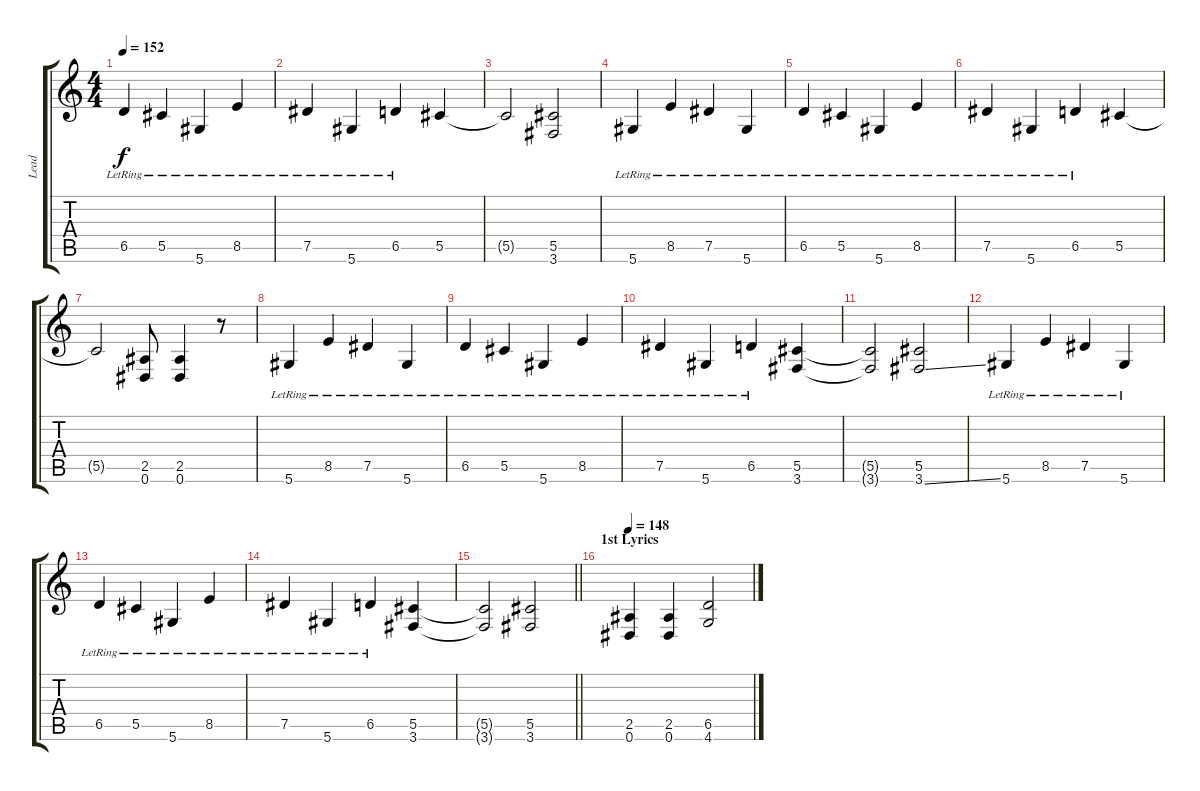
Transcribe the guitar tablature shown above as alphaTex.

\track ("Lead" "Lead") {instrument overdrivenguitar}
\staff {score tabs}
\tuning (Eb4 Bb3 Gb3 Db3 Ab2 Eb2) {hide}
\ts (4 4)
\tempo 152
\clef g2
\ks c
6.5{lr}.4{dy f} 5.5{lr}.4 5.6{lr}.4 8.5{lr}.4 |
7.5{lr}.4 5.6{lr}.4 6.5{lr}.4 5.5.4 |
5.5{t}.2 (5.5 3.6).2 |
5.6{lr}.4 8.5{lr}.4 7.5{lr}.4 5.6{lr}.4 |
6.5{lr}.4 5.5{lr}.4 5.6{lr}.4 8.5{lr}.4 |
7.5{lr}.4 5.6{lr}.4 6.5{lr}.4 5.5.4 |
5.5{t}.2 (2.5 0.6).8 (2.5 0.6).4 r.8 |
5.6{lr}.4 8.5{lr}.4 7.5{lr}.4 5.6{lr}.4 |
6.5{lr}.4 5.5{lr}.4 5.6{lr}.4 8.5{lr}.4 |
7.5{lr}.4 5.6{lr}.4 6.5{lr}.4 (5.5 3.6).4 |
(5.5{t} 3.6{t}).2 (5.5 3.6{ss}).2 |
5.6{lr}.4 8.5{lr}.4 7.5{lr}.4 5.6{lr}.4 |
6.5{lr}.4 5.5{lr}.4 5.6{lr}.4 8.5{lr}.4 |
7.5{lr}.4 5.6{lr}.4 6.5{lr}.4 (5.5 3.6).4 |
\barLineRight lightlight
(5.5{t} 3.6{t}).2 (5.5 3.6).2 |
\section ("" "1st Lyrics")
\tempo 148
(2.5 0.6).4 (2.5 0.6).4 (6.5 4.6).2
